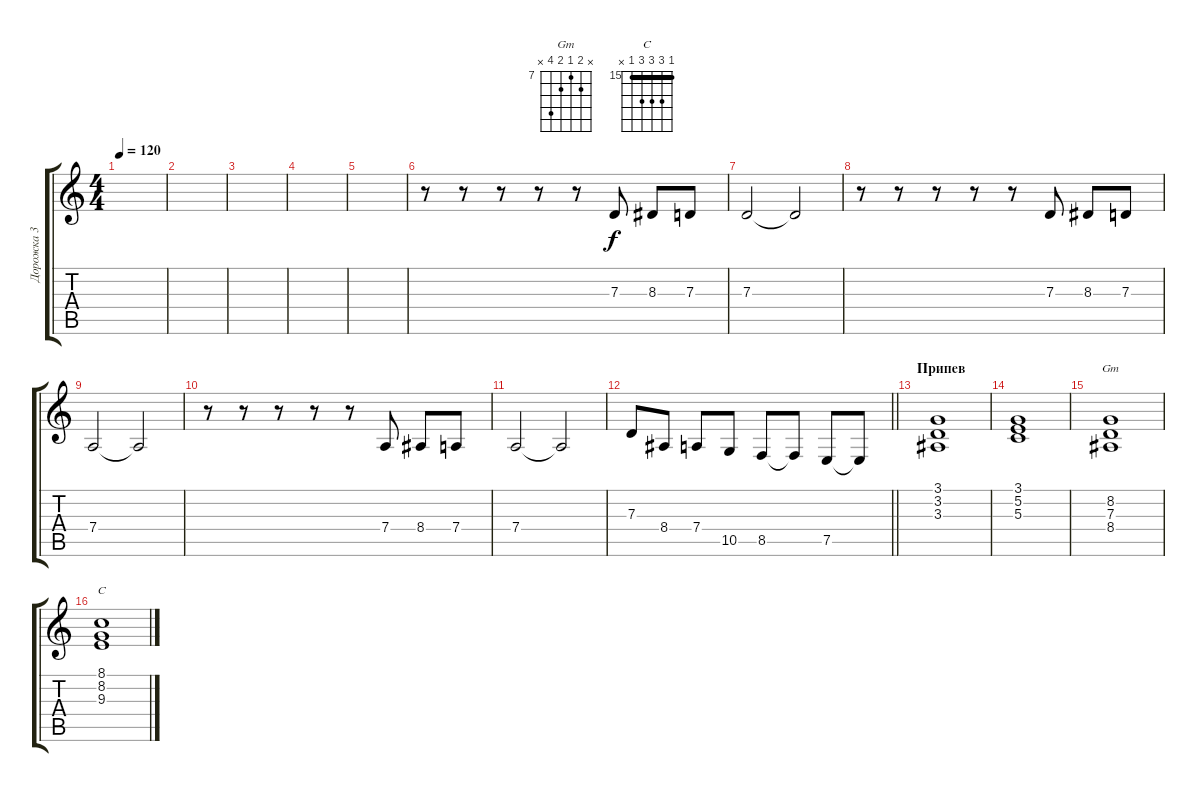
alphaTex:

\track ("Дорожка 3" "Дорожка 3") {instrument lead2sawtooth}
\staff {score tabs}
\tuning (E4 B3 G3 D3 A2 E2) {hide}
\chord ("Gm" x 8 7 8 10 x) {firstfret 7}
\chord ("C" 15 17 17 17 15 x) {firstfret 15 barre 15}
\ts (4 4)
\tempo 120
\clef g2
\ks c
|
|
|
|
|
r.8 r.8 r.8 r.8 r.8 7.3.8 8.3.8 7.3.8 |
7.3.2 7.3{t}.2 |
r.8 r.8 r.8 r.8 r.8 7.3.8 8.3.8 7.3.8 |
7.4.2 7.4{t}.2 |
r.8 r.8 r.8 r.8 r.8 7.4.8 8.4.8 7.4.8 |
7.4.2 7.4{t}.2 |
\barLineRight lightlight
7.3.8 8.4.8 7.4.8 10.5.8 8.5.8 8.5{t}.8 7.5.8 7.5{t}.8 |
\section ("" "Припев")
(3.1 3.2 3.3).1 |
(3.1 5.2 5.3).1 |
(8.2 7.3 8.4).1{ch "Gm"} |
(8.1 8.2 9.3).1{ch "C"}
